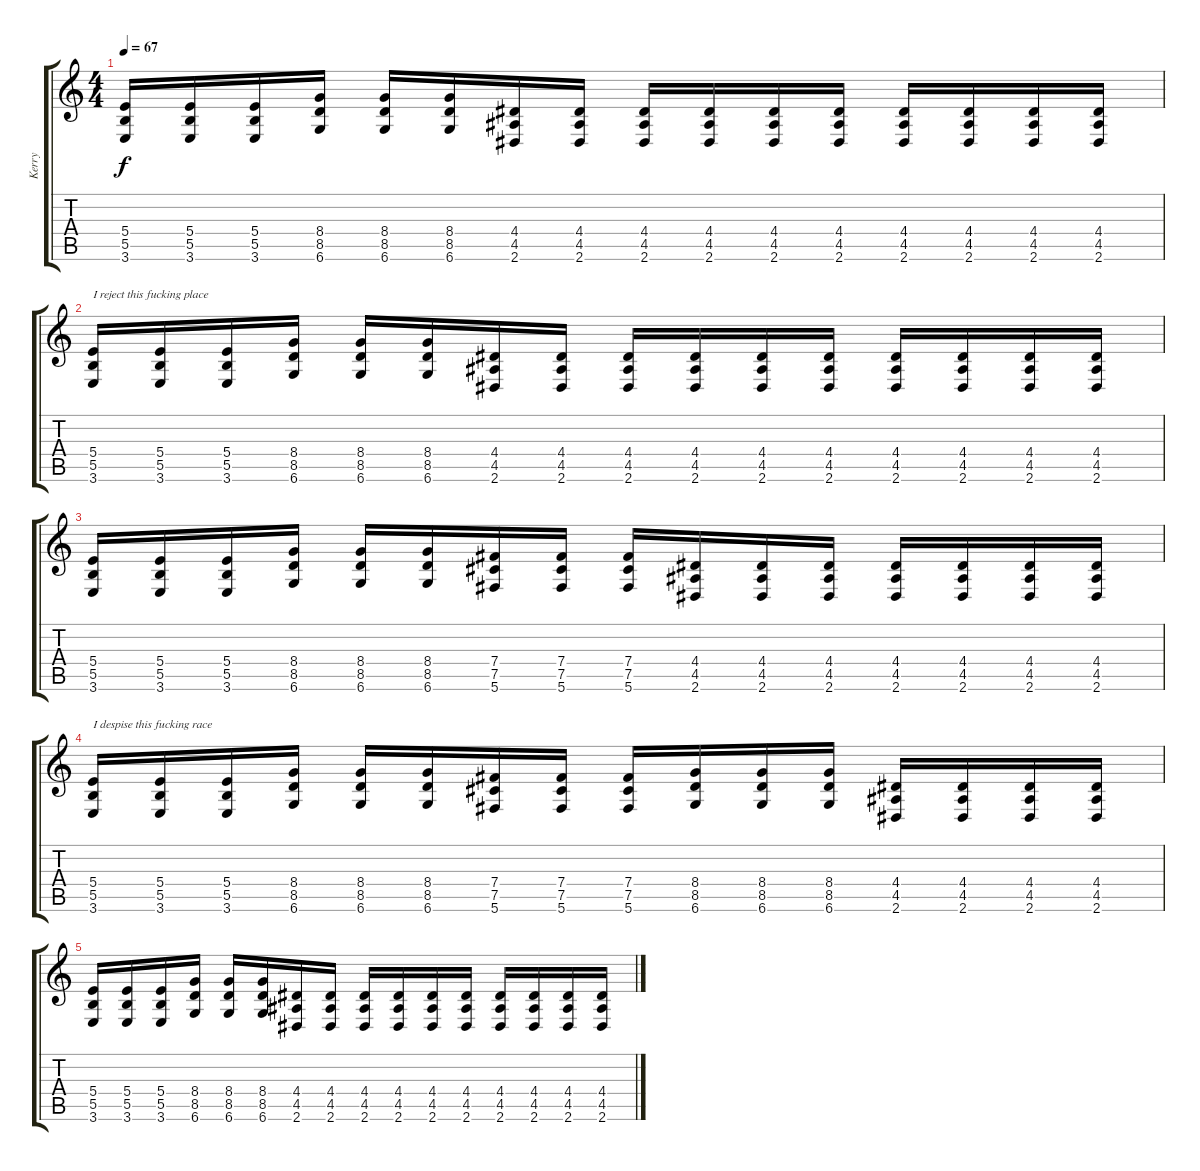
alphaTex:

\track ("Kerry" "Kerry") {instrument overdrivenguitar}
\staff {score tabs}
\tuning (Db4 Ab3 E3 B2 Gb2 Db2) {hide}
\ts (4 4)
\tempo 67
\clef g2
\ks c
(5.4 5.5 3.6).16{dy f} (5.4 5.5 3.6).16 (5.4 5.5 3.6).16 (8.4 8.5 6.6).16 (8.4 8.5 6.6).16 (8.4 8.5 6.6).16 (4.4 4.5 2.6).16 (4.4 4.5 2.6).16 (4.4 4.5 2.6).16 (4.4 4.5 2.6).16 (4.4 4.5 2.6).16 (4.4 4.5 2.6).16 (4.4 4.5 2.6).16 (4.4 4.5 2.6).16 (4.4 4.5 2.6).16 (4.4 4.5 2.6).16 |
(5.4 5.5 3.6).16{txt "I reject this fucking place"} (5.4 5.5 3.6).16 (5.4 5.5 3.6).16 (8.4 8.5 6.6).16 (8.4 8.5 6.6).16 (8.4 8.5 6.6).16 (4.4 4.5 2.6).16 (4.4 4.5 2.6).16 (4.4 4.5 2.6).16 (4.4 4.5 2.6).16 (4.4 4.5 2.6).16 (4.4 4.5 2.6).16 (4.4 4.5 2.6).16 (4.4 4.5 2.6).16 (4.4 4.5 2.6).16 (4.4 4.5 2.6).16 |
(5.4 5.5 3.6).16 (5.4 5.5 3.6).16 (5.4 5.5 3.6).16 (8.4 8.5 6.6).16 (8.4 8.5 6.6).16 (8.4 8.5 6.6).16 (7.4 7.5 5.6).16 (7.4 7.5 5.6).16 (7.4 7.5 5.6).16 (4.4 4.5 2.6).16 (4.4 4.5 2.6).16 (4.4 4.5 2.6).16 (4.4 4.5 2.6).16 (4.4 4.5 2.6).16 (4.4 4.5 2.6).16 (4.4 4.5 2.6).16 |
(5.4 5.5 3.6).16{txt "I despise this fucking race"} (5.4 5.5 3.6).16 (5.4 5.5 3.6).16 (8.4 8.5 6.6).16 (8.4 8.5 6.6).16 (8.4 8.5 6.6).16 (7.4 7.5 5.6).16 (7.4 7.5 5.6).16 (7.4 7.5 5.6).16 (8.4 8.5 6.6).16 (8.4 8.5 6.6).16 (8.4 8.5 6.6).16 (4.4 4.5 2.6).16 (4.4 4.5 2.6).16 (4.4 4.5 2.6).16 (4.4 4.5 2.6).16 |
(5.4 5.5 3.6).16 (5.4 5.5 3.6).16 (5.4 5.5 3.6).16 (8.4 8.5 6.6).16 (8.4 8.5 6.6).16 (8.4 8.5 6.6).16 (4.4 4.5 2.6).16 (4.4 4.5 2.6).16 (4.4 4.5 2.6).16 (4.4 4.5 2.6).16 (4.4 4.5 2.6).16 (4.4 4.5 2.6).16 (4.4 4.5 2.6).16 (4.4 4.5 2.6).16 (4.4 4.5 2.6).16 (4.4 4.5 2.6).16
